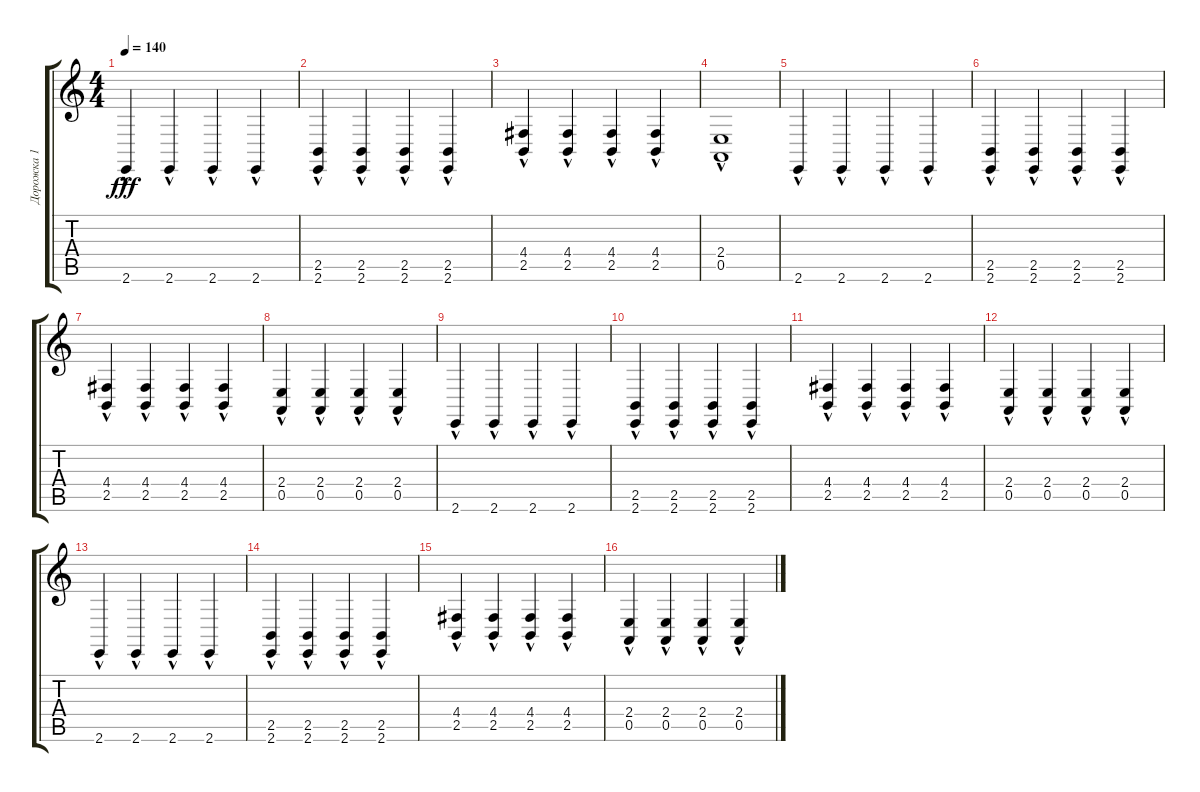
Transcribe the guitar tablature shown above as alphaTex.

\track ("Дорожка 1" "Дорожка 1") {instrument acousticgrandpiano}
\staff {score tabs}
\tuning (E4 B3 G3 D3 A2 D2) {hide}
\ts (4 4)
\tempo 140
\clef g2
\ks c
2.6{hac}.4{dy fff} 2.6{hac}.4 2.6{hac}.4 2.6{hac}.4 |
(2.5 2.6{hac}).4 (2.5 2.6{hac}).4 (2.5 2.6{hac}).4 (2.5 2.6{hac}).4 |
(4.4{hac} 2.5{hac}).4 (4.4{hac} 2.5{hac}).4 (4.4{hac} 2.5{hac}).4 (4.4{hac} 2.5{hac}).4 |
(2.4{hac} 0.5{hac}).1 |
2.6{hac}.4 2.6{hac}.4 2.6{hac}.4 2.6{hac}.4 |
(2.5 2.6{hac}).4 (2.5 2.6{hac}).4 (2.5 2.6{hac}).4 (2.5 2.6{hac}).4 |
(4.4{hac} 2.5{hac}).4 (4.4{hac} 2.5{hac}).4 (4.4{hac} 2.5{hac}).4 (4.4{hac} 2.5{hac}).4 |
(2.4{hac} 0.5{hac}).4 (2.4{hac} 0.5{hac}).4 (2.4{hac} 0.5{hac}).4 (2.4{hac} 0.5{hac}).4 |
2.6{hac}.4 2.6{hac}.4 2.6{hac}.4 2.6{hac}.4 |
(2.5 2.6{hac}).4 (2.5 2.6{hac}).4 (2.5 2.6{hac}).4 (2.5 2.6{hac}).4 |
(4.4{hac} 2.5{hac}).4 (4.4{hac} 2.5{hac}).4 (4.4{hac} 2.5{hac}).4 (4.4{hac} 2.5{hac}).4 |
(2.4{hac} 0.5{hac}).4 (2.4{hac} 0.5{hac}).4 (2.4{hac} 0.5{hac}).4 (2.4{hac} 0.5{hac}).4 |
2.6{hac}.4 2.6{hac}.4 2.6{hac}.4 2.6{hac}.4 |
(2.5 2.6{hac}).4 (2.5 2.6{hac}).4 (2.5 2.6{hac}).4 (2.5 2.6{hac}).4 |
(4.4{hac} 2.5{hac}).4 (4.4{hac} 2.5{hac}).4 (4.4{hac} 2.5{hac}).4 (4.4{hac} 2.5{hac}).4 |
(2.4{hac} 0.5{hac}).4 (2.4{hac} 0.5{hac}).4 (2.4{hac} 0.5{hac}).4 (2.4{hac} 0.5{hac}).4
